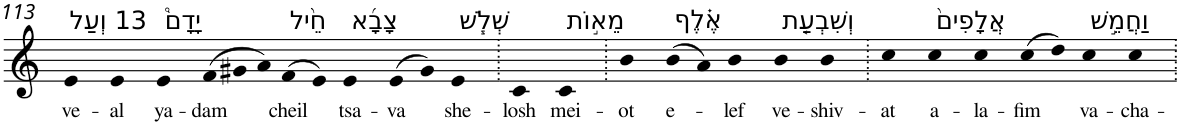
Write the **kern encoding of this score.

**kern	**text
*part1	*part1
*staff1	*staff1
*I"Piano	*
*I'Pno	*
!!LO:PB:g=z
*clefG2	*
*k[]	*
=113	=113
!LO:TX:a:t=13 וְעַל	!
!	!LO:LY:b
4e	ve-
!	!LO:LY:b
4e	-al
!LO:TX:a:t=יָדָם֩	!
!	!LO:LY:b
4e	ya-
*Xtuplet	*
!	!LO:LY:b
(>12f	-dam
12g#X	.
12a)	.
!LO:TX:a:t=חֵ֨יל	!
!	!LO:LY:b
(>8f	cheil
8e)	.
!LO:TX:a:t=צָבָ֜א	!
!	!LO:LY:b
4e	tsa-
!	!LO:LY:b
(>8e	-va
8g#)	.
!LO:TX:a:t=שְׁלֹ֧שׁ	!
!	!LO:LY:b
4e	she-
=114.	=114.
!	!LO:LY:b
4c	-losh
!LO:TX:a:t=מֵא֣וֹת	!
!	!LO:LY:b
4c	mei-
=115.	=115.
!	!LO:LY:b
4b	-ot
!LO:TX:a:t=אֶ֗לֶף	!
!	!LO:LY:b
(>8b	e-
8a)	.
!	!LO:LY:b
4b	-lef
!LO:TX:a:t=וְשִׁבְעַ֤ת	!
!	!LO:LY:b
4b	ve-
!	!LO:LY:b
4b	-shiv-
=116.	=116.
!	!LO:LY:b
4cc	-at
!LO:TX:a:t=אֲלָפִים֙	!
!	!LO:LY:b
4cc	a-
!	!LO:LY:b
4cc	-la-
!	!LO:LY:b
(>8cc	-fim
8dd)	.
!LO:TX:a:t=וַחֲמֵ֣שׁ	!
!	!LO:LY:b
4cc	va-
!	!LO:LY:b
4cc	-cha-
=.	=.
*-	*-
